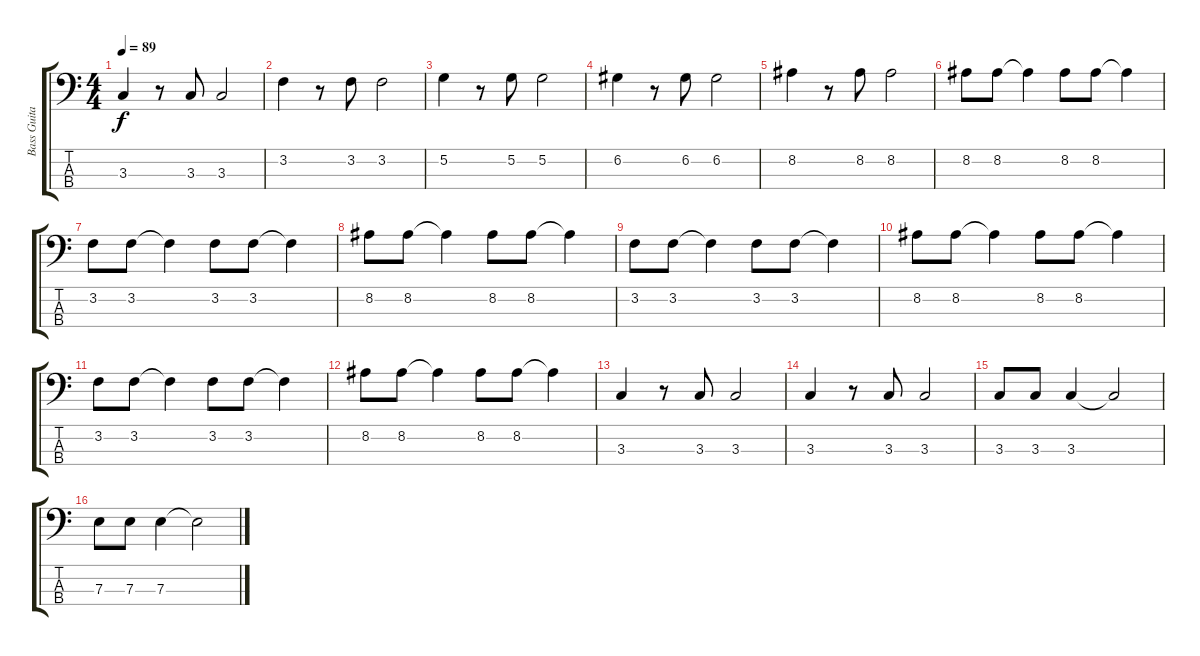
\track ("Bass Guitar" "Bass Guita") {instrument electricbassfinger}
\staff {score tabs}
\tuning (G2 D2 A1 E1) {hide}
\ts (4 4)
\tempo 89
\clef f4
\ks c
3.3.4{dy f} r.8 3.3.8 3.3.2 |
3.2.4 r.8 3.2.8 3.2.2 |
5.2.4 r.8 5.2.8 5.2.2 |
6.2.4 r.8 6.2.8 6.2.2 |
8.2.4 r.8 8.2.8 8.2.2 |
8.2.8 8.2.8 8.2{t}.4 8.2.8 8.2.8 8.2{t}.4 |
3.2.8 3.2.8 3.2{t}.4 3.2.8 3.2.8 3.2{t}.4 |
8.2.8 8.2.8 8.2{t}.4 8.2.8 8.2.8 8.2{t}.4 |
3.2.8 3.2.8 3.2{t}.4 3.2.8 3.2.8 3.2{t}.4 |
8.2.8 8.2.8 8.2{t}.4 8.2.8 8.2.8 8.2{t}.4 |
3.2.8 3.2.8 3.2{t}.4 3.2.8 3.2.8 3.2{t}.4 |
8.2.8 8.2.8 8.2{t}.4 8.2.8 8.2.8 8.2{t}.4 |
3.3.4 r.8 3.3.8 3.3.2 |
3.3.4 r.8 3.3.8 3.3.2 |
3.3.8 3.3.8 3.3.4 3.3{t}.2 |
7.3.8 7.3.8 7.3.4 7.3{t}.2
